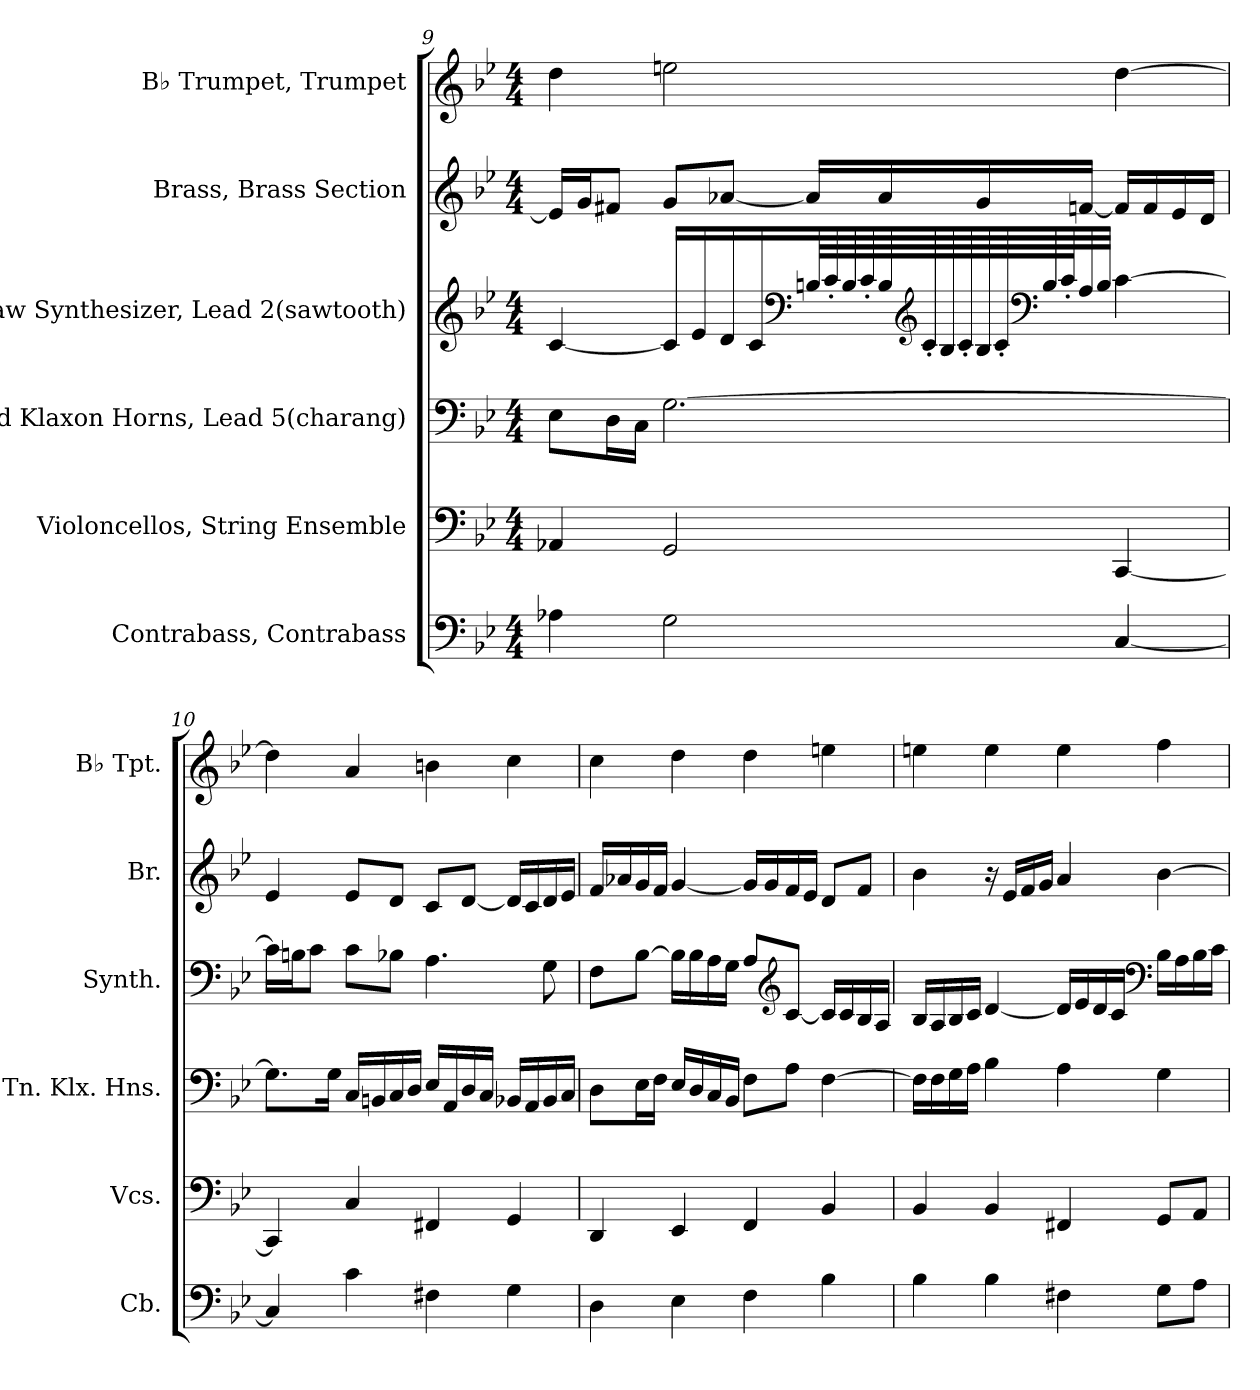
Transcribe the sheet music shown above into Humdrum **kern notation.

**kern	**kern	**kern	**kern	**kern	**kern
*part6	*part5	*part4	*part3	*part2	*part1
*staff6	*staff5	*staff4	*staff3	*staff2	*staff1
*I"Contrabass, Contrabass	*I"Violoncellos, String Ensemble	*I"Tuned Klaxon Horns, Lead 5(charang)	*I"Saw Synthesizer, Lead 2(sawtooth)	*I"Brass, Brass Section	*I"B♭ Trumpet, Trumpet
*I'Cb.	*I'Vcs.	*I'Tn. Klx. Hns.	*I'Synth.	*I'Br.	*I'B♭ Tpt.
!!LO:LB:g=z
*clefF4	*clefF4	*clefF4	*clefG2	*clefG2	*clefG2
*ITrd7c12	*	*	*	*	*ITrd1c2
*k[b-e-]	*k[b-e-]	*k[b-e-]	*k[b-e-]	*k[b-e-]	*k[b-e-a-d-]
*M4/4	*M4/4	*M4/4	*M4/4	*M4/4	*M4/4
=9	=9	=9	=9	=9	=9
4AA-X\	4AA-X/	8E-\L	[4c/	16e-/LL]	4cc\
.	.	.	.	16g/J	.
.	.	16D\L	.	8f#X/J	.
.	.	16C\JJ	.	.	.
*	*	*	*	*	*MM42
2GG\	2GG/	[2.G\	16c/LL]	8g/L	2ddn\
.	.	.	16e-/	.	.
.	.	.	16d/	[8a-X/J	.
.	.	.	16c/	.	.
*	*	*	*clefF4	*	*
.	.	.	64Bn/LL	16a-/LL]	.
.	.	.	64c'/	.	.
.	.	.	64B/	.	.
.	.	.	64c'/	.	.
.	.	.	64B/	16a-/	.
*	*	*	*clefG2	*	*
.	.	.	64c'/	.	.
.	.	.	64B/	.	.
.	.	.	64c'/	.	.
.	.	.	64B/	16g/	.
.	.	.	64c'/	.	.
*	*	*	*clefF4	*	*
.	.	.	64B/	.	.
.	.	.	64c'/J	.	.
.	.	.	32A/	[16fn/JJ	.
.	.	.	32B/JJJ	.	.
[4CC/	[4CC/	.	[4c\	16f/LL]	[4cc\
.	.	.	.	16f/	.
.	.	.	.	16e-/	.
.	.	.	.	16d/JJ	.
!!LO:PB:g=z
=10	=10	=10	=10	=10	=10
4CC/]	4CC/]	8.G\L]	16c\LL]	4e-/	4cc\]
.	.	.	16Bn\J	.	.
.	.	.	8c\J	.	.
.	.	16G\Jk	.	.	.
4C\	4C/	16C/LL	8c\L	8e-/L	4g/
.	.	16BBn/	.	.	.
.	.	16C/	8B-X\J	8d/J	.
.	.	16D/JJ	.	.	.
4FF#X\	4FF#X/	16E-/LL	4.A\	8c/L	4an\
.	.	16AA/	.	.	.
.	.	16D/	.	[8d/J	.
.	.	16C/JJ	.	.	.
4GG\	4GG/	16BB-X/LL	.	16d/LL]	4b-\
.	.	16AA/	.	16c/	.
.	.	16BB-/	8G\	16d/	.
.	.	16C/JJ	.	16e-/JJ	.
=11	=11	=11	=11	=11	=11
4DD\	4DD/	8D\L	8F\L	16f/LL	4b-\
.	.	.	.	16a-X/	.
.	.	16E-\L	[8B-\J	16g/	.
.	.	16F\JJ	.	16f/JJ	.
4EE-\	4EE-/	16E-/LL	16B-\LL]	[4g/	4cc\
.	.	16D/	16B-\	.	.
.	.	16C/	16A\	.	.
.	.	16BB-/JJ	16G\JJ	.	.
4FF\	4FF/	8F\L	8A/L	16g/LL]	4cc\
.	.	.	.	16g/	.
*	*	*	*clefG2	*	*
.	.	8A\J	[8c/J	16f/	.
.	.	.	.	16e-/JJ	.
4BB-\	4BB-/	[4F\	16c/LL]	8d/L	4ddn\
.	.	.	16c/	.	.
.	.	.	16B-/	8f/J	.
.	.	.	16A/JJ	.	.
!!LO:LB:g=z
=12	=12	=12	=12	=12	=12
4BB-\	4BB-/	16F\LL]	16B-/LL	4b-\	4ddn\
.	.	16F\	16A/	.	.
.	.	16G\	16B-/	.	.
.	.	16A\JJ	16c/JJ	.	.
4BB-\	4BB-/	4B-\	[4d/	16r	4dd\
.	.	.	.	16e-/LL	.
.	.	.	.	16f/	.
.	.	.	.	16g/JJ	.
4FF#X\	4FF#X/	4A\	16d/LL]	4a/	4dd\
.	.	.	16e-/	.	.
.	.	.	16d/	.	.
.	.	.	16c/JJ	.	.
*	*	*	*clefF4	*	*
8GG\L	8GG/L	4G\	16B-\LL	[4b-\	4ee-\
.	.	.	16A\	.	.
8AA\J	8AA/J	.	16B-\	.	.
.	.	.	16c\JJ	.	.
=	=	=	=	=	=
*-	*-	*-	*-	*-	*-
